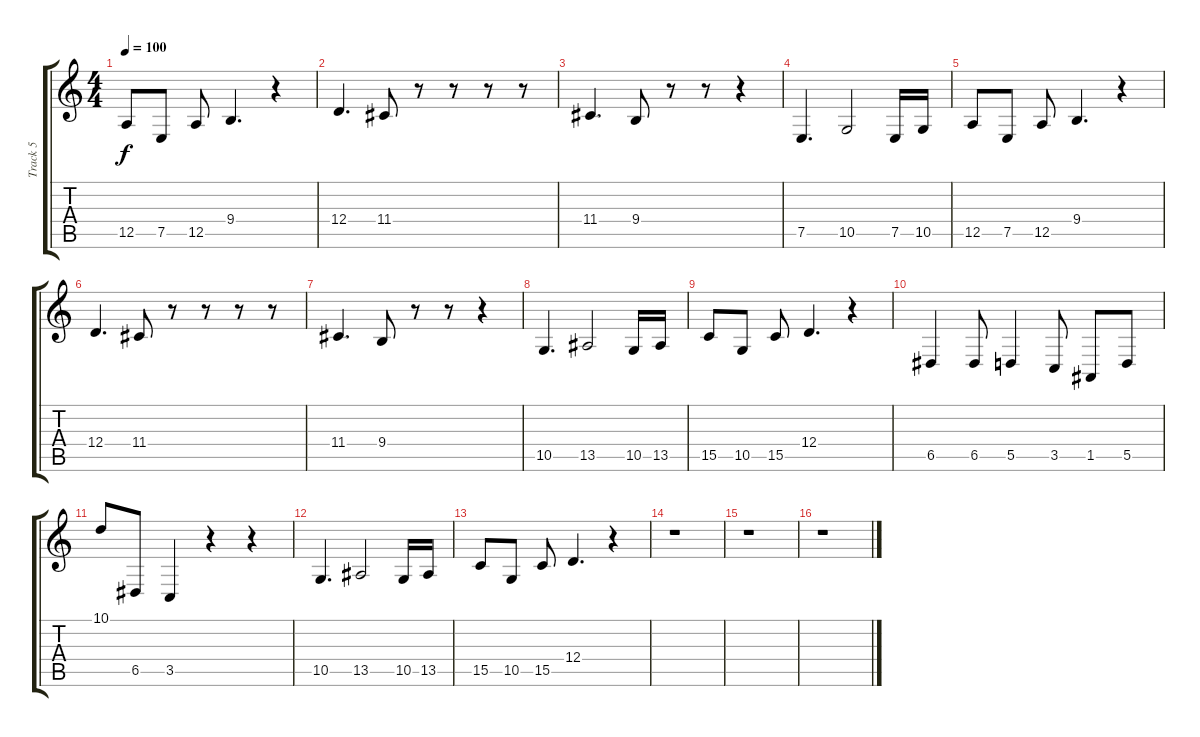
\track ("Track 5" "Track 5") {instrument trombone}
\staff {score tabs}
\tuning (E4 B3 G3 D3 A2 E2) {hide}
\ts (4 4)
\tempo 100
\clef g2
\ks c
12.5.8{dy f} 7.5.8 12.5.8 9.4.4{d} r.4 |
12.4.4{d} 11.4.8 r.8 r.8 r.8 r.8 |
11.4.4{d} 9.4.8 r.8 r.8 r.4 |
7.5.4{d} 10.5.2 7.5.16 10.5.16 |
12.5.8 7.5.8 12.5.8 9.4.4{d} r.4 |
12.4.4{d} 11.4.8 r.8 r.8 r.8 r.8 |
11.4.4{d} 9.4.8 r.8 r.8 r.4 |
10.5.4{d} 13.5.2 10.5.16 13.5.16 |
15.5.8 10.5.8 15.5.8 12.4.4{d} r.4 |
6.5.4 6.5.8 5.5.4 3.5.8 1.5.8 5.5.8 |
10.1.8 6.5.8 3.5.4 r.4 r.4 |
10.5.4{d} 13.5.2 10.5.16 13.5.16 |
15.5.8 10.5.8 15.5.8 12.4.4{d} r.4 |
r.1 |
r.1 |
r.1
